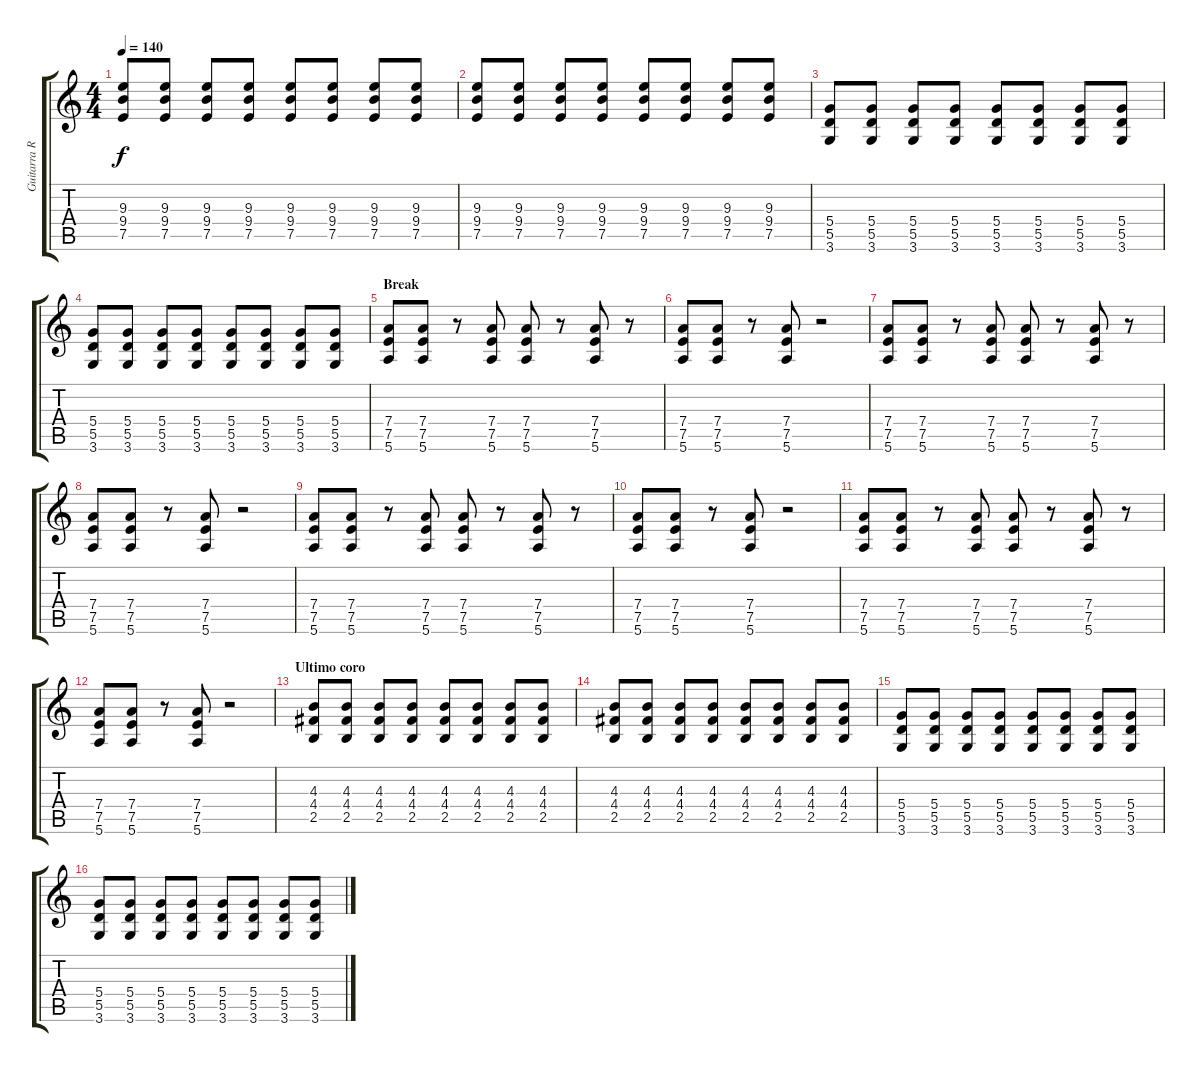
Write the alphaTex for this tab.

\track ("Guitarra Ritmica" "Guitarra R") {instrument distortionguitar}
\staff {score tabs}
\tuning (E4 B3 G3 D3 A2 E2) {hide}
\ts (4 4)
\tempo 140
\clef g2
\ks c
(9.3 9.4 7.5).8{dy f} (9.3 9.4 7.5).8 (9.3 9.4 7.5).8 (9.3 9.4 7.5).8 (9.3 9.4 7.5).8 (9.3 9.4 7.5).8 (9.3 9.4 7.5).8 (9.3 9.4 7.5).8 |
(9.3 9.4 7.5).8 (9.3 9.4 7.5).8 (9.3 9.4 7.5).8 (9.3 9.4 7.5).8 (9.3 9.4 7.5).8 (9.3 9.4 7.5).8 (9.3 9.4 7.5).8 (9.3 9.4 7.5).8 |
(5.4 5.5 3.6).8 (5.4 5.5 3.6).8 (5.4 5.5 3.6).8 (5.4 5.5 3.6).8 (5.4 5.5 3.6).8 (5.4 5.5 3.6).8 (5.4 5.5 3.6).8 (5.4 5.5 3.6).8 |
(5.4 5.5 3.6).8 (5.4 5.5 3.6).8 (5.4 5.5 3.6).8 (5.4 5.5 3.6).8 (5.4 5.5 3.6).8 (5.4 5.5 3.6).8 (5.4 5.5 3.6).8 (5.4 5.5 3.6).8 |
\section ("" "Break")
(7.4 7.5 5.6).8{volume 8} (7.4 7.5 5.6).8 r.8 (7.4 7.5 5.6).8 (7.4 7.5 5.6).8 r.8 (7.4 7.5 5.6).8 r.8 |
(7.4 7.5 5.6).8 (7.4 7.5 5.6).8 r.8 (7.4 7.5 5.6).8 r.2 |
(7.4 7.5 5.6).8{volume 8} (7.4 7.5 5.6).8 r.8 (7.4 7.5 5.6).8 (7.4 7.5 5.6).8 r.8 (7.4 7.5 5.6).8 r.8 |
(7.4 7.5 5.6).8 (7.4 7.5 5.6).8 r.8 (7.4 7.5 5.6).8 r.2 |
(7.4 7.5 5.6).8{volume 8} (7.4 7.5 5.6).8 r.8 (7.4 7.5 5.6).8 (7.4 7.5 5.6).8 r.8 (7.4 7.5 5.6).8 r.8 |
(7.4 7.5 5.6).8 (7.4 7.5 5.6).8 r.8 (7.4 7.5 5.6).8 r.2 |
(7.4 7.5 5.6).8{volume 8} (7.4 7.5 5.6).8 r.8 (7.4 7.5 5.6).8 (7.4 7.5 5.6).8 r.8 (7.4 7.5 5.6).8 r.8 |
(7.4 7.5 5.6).8 (7.4 7.5 5.6).8 r.8 (7.4 7.5 5.6).8 r.2 |
\section ("" "Ultimo coro")
(4.3 4.4 2.5).8{volume 12} (4.3 4.4 2.5).8 (4.3 4.4 2.5).8 (4.3 4.4 2.5).8 (4.3 4.4 2.5).8 (4.3 4.4 2.5).8 (4.3 4.4 2.5).8 (4.3 4.4 2.5).8 |
(4.3 4.4 2.5).8 (4.3 4.4 2.5).8 (4.3 4.4 2.5).8 (4.3 4.4 2.5).8 (4.3 4.4 2.5).8 (4.3 4.4 2.5).8 (4.3 4.4 2.5).8 (4.3 4.4 2.5).8 |
(5.4 5.5 3.6).8 (5.4 5.5 3.6).8 (5.4 5.5 3.6).8 (5.4 5.5 3.6).8 (5.4 5.5 3.6).8 (5.4 5.5 3.6).8 (5.4 5.5 3.6).8 (5.4 5.5 3.6).8 |
(5.4 5.5 3.6).8 (5.4 5.5 3.6).8 (5.4 5.5 3.6).8 (5.4 5.5 3.6).8 (5.4 5.5 3.6).8 (5.4 5.5 3.6).8 (5.4 5.5 3.6).8 (5.4 5.5 3.6).8
